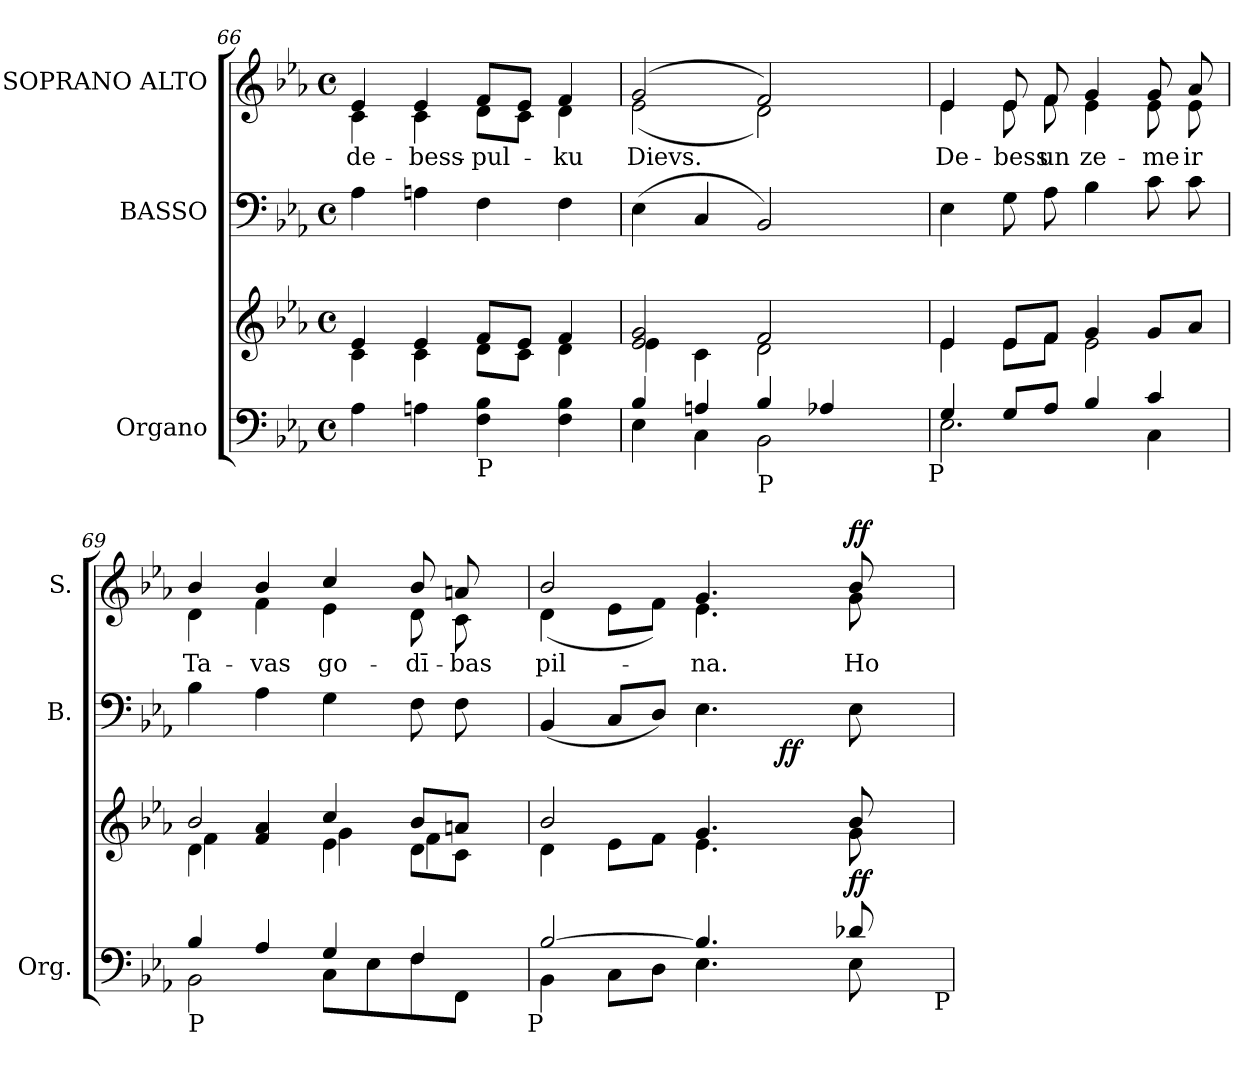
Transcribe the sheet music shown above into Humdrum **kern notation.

**kern	**kern	**dynam	**kern	**dynam	**kern	**text	**dynam
*part3	*part3	*part3	*part2	*part2	*part1	*part1	*part1
*staff4	*staff3	*staff3/4	*staff2	*staff2	*staff1	*staff1	*staff1
*I"Organo	*	*	*I"BASSO	*	*I"SOPRANO ALTO	*	*
*I'Org.	*	*	*I'B.	*	*I'S.	*	*
*clefF4	*clefG2	*	*clefF4	*	*clefG2	*	*
*k[b-e-a-]	*k[b-e-a-]	*	*k[b-e-a-]	*	*k[b-e-a-]	*	*
*E-:	*E-:	*	*E-:	*	*E-:	*	*
*M4/4	*M4/4	*	*M4/4	*	*M4/4	*	*
*met(c)	*met(c)	*	*met(c)	*	*met(c)	*	*
=66	=66	=66	=66	=66	=66	=66	=66
*	*^	*	*	*	*^	*	*
!	!	!	!	!	!	!	!	!LO:LY:b:color=#000000	!
4A-i\	4e-i/	4ci\	.	4A-i\	.	4e-i/	4ci\	de-	.
!	!	!	!	!	!	!	!	!LO:LY:b:color=#000000	!
4Ani\	4e-i/	4ci\	.	4Ani\	.	4e-i/	4ci\	-bess-	.
!LO:TX:b:t=P	!	!	!	!	!	!	!	!	!
!	!	!	!	!	!	!	!	!LO:LY:b:color=#000000	!
4Fi\ 4B-i	8fi/L	8di\L	.	4Fi\	.	8fi/L	8di\L	-pul-	.
.	8e-i/J	8ci\J	.	.	.	8e-i/J	8ci\J	.	.
!	!	!	!	!	!	!	!	!LO:LY:b:color=#000000	!
4Fi\ 4B-i	4fi/	4di\	.	4Fi\	.	4fi/	4di\	-ku	.
=67	=67	=67	=67	=67	=67	=67	=67	=67	=67
*^	*	*	*	*	*	*	*	*	*
!	!	!	!	!	!	!	!	!	!LO:LY:b:color=#000000	!
*	*^	*	*	*	*	*	*	*	*	*
4B-i/	4E-i\	2ryy	2e-i/ 2gi	4e-i\	.	(4E-i\	.	(2gi/	(2e-i\	Dievs.	.
4Ani/	4Ci\	.	.	4ci\	.	4Ci/	.	.	.	.	.
!LO:TX:b:t=P	!	!	!	!	!	!	!	!	!	!	!
4B-i/	2BB-i\	4ryy	2fi/	2di\	.	2BB-i/)	.	2fi/)	2di\)	.	.
4A-Xi/	.	8ryy	.	.	.	.	.	.	.	.	.
.	.	16ryy	.	.	.	.	.	.	.	.	.
.	.	32ryy	.	.	.	.	.	.	.	.	.
.	.	64ryy	.	.	.	.	.	.	.	.	.
.	.	128...ryy	.	.	.	.	.	.	.	.	.
!	!	!LO:TX:b:t=P	!	!	!	!	!	!	!	!	!
.	.	1024ryy	.	.	.	.	.	.	.	.	.
*	*v	*v	*	*	*	*	*	*	*	*	*
=68	=68	=68	=68	=68	=68	=68	=68	=68	=68	=68
*	*^	*	*	*	*	*	*	*	*	*
!	!	!	!	!	!	!	!	!	!	!LO:LY:b:color=#000000	!
*	*v	*v	*	*	*	*	*	*	*	*	*
4Gi/	2.E-i\	4e-i/	4e-i\	.	4E-i\	.	4e-i/	4e-i\	De-	.
!	!	!	!	!	!	!	!	!	!LO:LY:b:color=#000000	!
8Gi/L	.	8e-i/L	8e-i\L	.	8Gi\	.	8e-i/	8e-i\	-bess	.
!	!	!	!	!	!	!	!	!	!LO:LY:b:color=#000000	!
8A-i/J	.	8fi/J	8fi\J	.	8A-i\	.	8fi/	8fi\	un	.
!	!	!	!	!	!	!	!	!	!LO:LY:b:color=#000000	!
4B-i/	.	4gi/	2e-i\	.	4B-i\	.	4gi/	4e-i\	ze-	.
!	!	!	!	!	!	!	!	!	!LO:LY:b:color=#000000	!
4ci/	4Ci\	8gi/L	.	.	8ci\	.	8gi/	8e-i\	-me	.
!	!	!	!	!	!	!	!	!	!LO:LY:b:color=#000000	!
.	.	8a-i/J	.	.	8ci\	.	8a-i/	8e-i\	ir	.
!!LO:LB:g=z	!!
=69	=69	=69	=69	=69	=69	=69	=69	=69	=69	=69
*	*	*	*^	*	*	*	*	*	*	*
!LO:TX:b:t=P	!	!	!	!	!	!	!	!	!	!	!
!	!	!	!	!	!	!	!	!	!	!LO:LY:b:color=#000000	!
*	*^	*	*	*	*	*	*	*	*	*	*
4B-i/	2BB-i\	2ryy	2b-i/	4di\	4fi\	.	4B-i\	.	4b-i/	4di\	Ta-	.
!	!	!	!	!	!	!	!	!	!	!	!LO:LY:b:color=#000000	!
4A-i/	.	.	.	4fi/ 4a-i	4ryy	.	4A-i\	.	4b-i/	4fi\	-vas	.
!	!	!	!	!	!	!	!	!	!	!	!LO:LY:b:color=#000000	!
4Gi/	8Ci\L	4ryy	4cci/	4e-i\	4gi\	.	4Gi\	.	4cci/	4e-i\	go-	.
.	8E-i\	.	.	.	.	.	.	.	.	.	.	.
!	!	!	!	!	!	!	!	!	!	!	!LO:LY:b:color=#000000	!
4Fi/	8Fi\	8ryy	8b-i/L	8di\L	4fi\	.	8Fi\	.	8b-i/	8di\	-dī-	.
!	!	!	!	!	!	!	!	!	!	!	!LO:LY:b:color=#000000	!
.	8FFi\J	16ryy	8ani/J	8ci\J	.	.	8Fi\	.	8ani/	8ci\	-bas	.
.	.	32ryy	.	.	.	.	.	.	.	.	.	.
.	.	64ryy	.	.	.	.	.	.	.	.	.	.
.	.	128...ryy	.	.	.	.	.	.	.	.	.	.
!	!	!LO:TX:b:t=P	!	!	!	!	!	!	!	!	!	!
.	.	1024ryy	.	.	.	.	.	.	.	.	.	.
*	*	*	*	*v	*v	*	*	*	*	*	*	*
=70	=70	=70	=70	=70	=70	=70	=70	=70	=70	=70	=70
*	*	*	*	*^	*	*	*	*	*	*	*
!	!	!	!	!	!	!	!	!	!	!	!LO:LY:b:color=#000000	!
*	*	*	*	*v	*v	*	*^	*	*	*	*	*
[2B-i/	4BB-i\	2ryy	2b-i/	4di\	.	(4BB-i/	2ryy	.	2b-i/	(4di\	pil-	.
.	8Ci\L	.	.	8e-i\L	.	8Ci/L	.	.	.	8e-i\L	.	.
.	8Di\J	.	.	8fi\J	.	8Di/J)	.	.	.	8fi\J)	.	.
!	!	!	!	!	!	!	!	!	!	!	!LO:LY:b:color=#000000	!
4.B-i/]	4.E-i\	4ryy	4.gi/	4.e-i\	.	4.E-i\	8ryy	.	4.gi/	4.e-i\	-na.	.
.	.	.	.	.	.	.	16ryy	.	.	.	.	.
.	.	.	.	.	.	.	128.ryy	.	.	.	.	.
.	.	.	.	.	.	.	4ryy	ff	.	.	.	.
.	.	8ryy	.	.	.	.	.	.	.	.	.	.
!	!	!	!	!	!	!	!	!	!	!	!LO:LY:a:color=#000000	!
!	!	!	!	!	!	!	!	!	!	!	!LO:LY:b:color=#000000	!
8d-Xi/	8E-i\	16ryy	8b-i/	8gi\	ff	8E-i\	.	.	8b-i/	8gi\	Ho-	ff
.	.	32ryy	.	.	.	.	.	.	.	.	.	.
.	.	.	.	.	.	.	32ryy	.	.	.	.	.
.	.	64ryy	.	.	.	.	.	.	.	.	.	.
.	.	.	.	.	.	.	64ryy	.	.	.	.	.
.	.	128...ryy	.	.	.	.	.	.	.	.	.	.
.	.	.	.	.	.	.	256ryy	.	.	.	.	.
!	!	!LO:TX:b:t=P	!	!	!	!	!	!	!	!	!	!
.	.	1024ryy	.	.	.	.	.	.	.	.	.	.
*v	*v	*v	*	*	*	*v	*v	*	*v	*v	*	*
*	*v	*v	*	*	*	*	*	*
=	=	=	=	=	=	=	=
*-	*-	*-	*-	*-	*-	*-	*-
